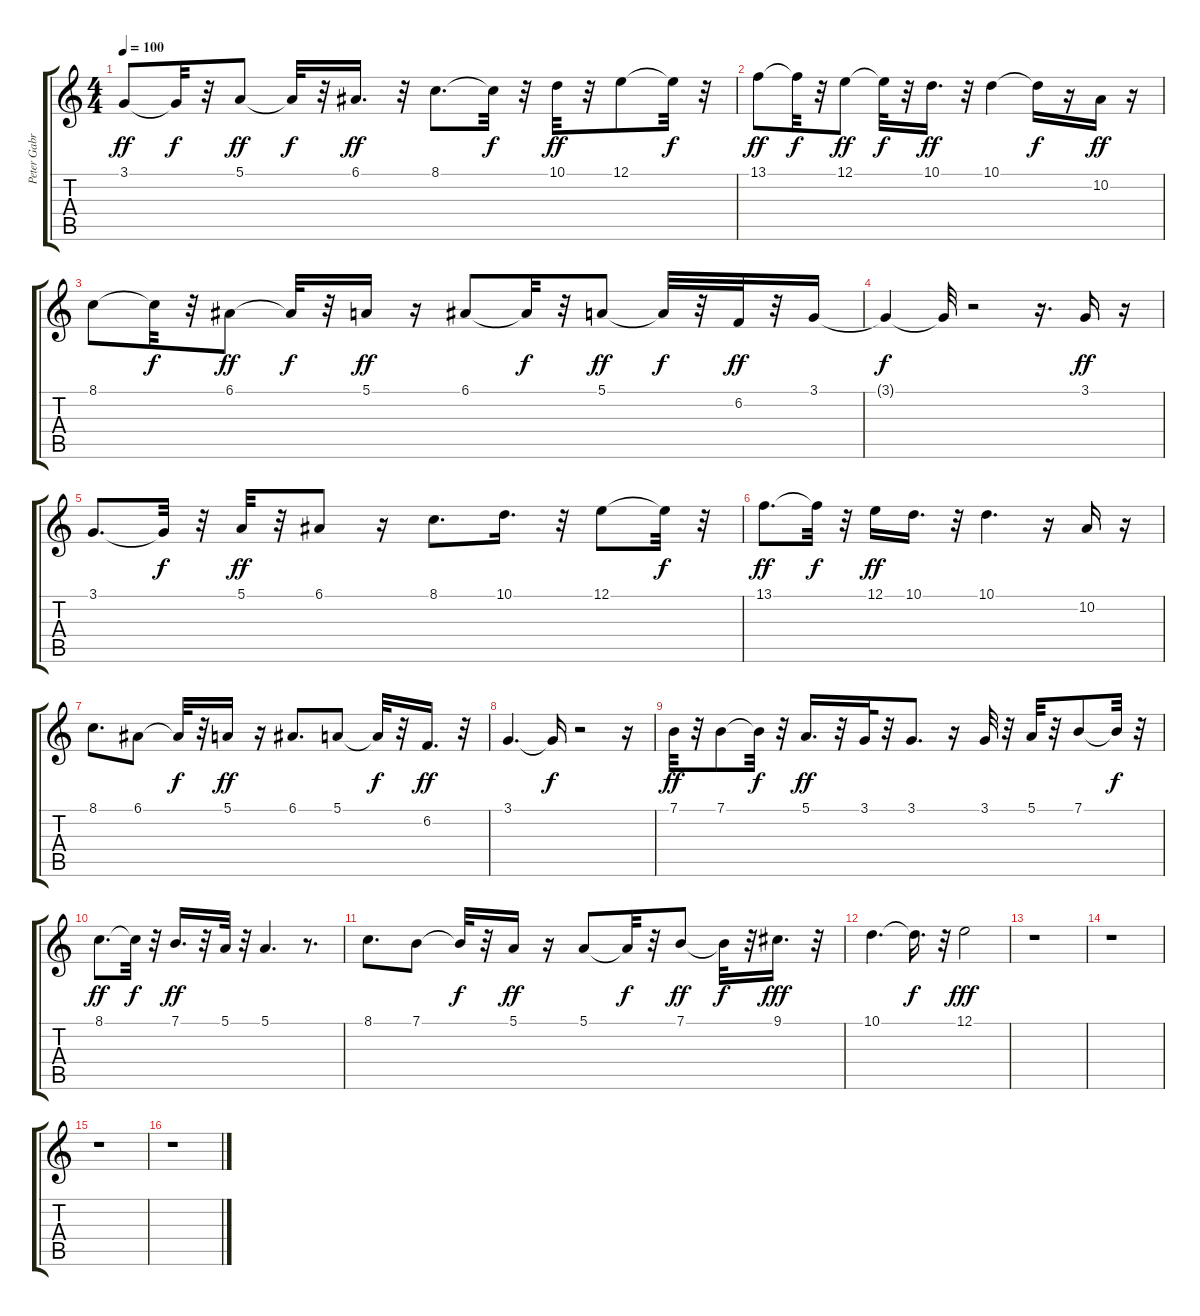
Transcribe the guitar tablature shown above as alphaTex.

\track ("Peter Gabriel" "Peter Gabr") {instrument lead4chiff}
\staff {score tabs}
\tuning (E4 B3 G3 D3 A2 E2) {hide}
\ts (4 4)
\tempo 100
\clef g2
\ks c
3.1.8{dy ff} 3.1{t}.32{dy f} r.32 5.1.8{dy ff} 5.1{t}.32{dy f} r.32 6.1.16{d dy ff} r.32 8.1.8{d} 8.1{t}.32{dy f} r.32 10.1.32{dy ff} r.32 12.1.8 12.1{t}.32{dy f} r.32 |
13.1.8{dy ff} 13.1{t}.32{dy f} r.32 12.1.8{dy ff} 12.1{t}.32{dy f} r.32 10.1.16{d dy ff} r.32 10.1.4 10.1{t}.16{dy f} r.16 10.2.16{dy ff} r.16 |
8.1.8 8.1{t}.32{dy f} r.32 6.1.8{dy ff} 6.1{t}.32{dy f} r.32 5.1.16{dy ff} r.16 6.1.8 6.1{t}.32{dy f} r.32 5.1.8{dy ff} 5.1{t}.32{dy f} r.32 6.2.32{dy ff} r.32 3.1.16 |
3.1{t}.4{dy f} 3.1{t}.32 r.2 r.16{d} 3.1.16{dy ff} r.16 |
3.1.8{d} 3.1{t}.32{dy f} r.32 5.1.32{dy ff} r.32 6.1.8 r.16 8.1.8{d} 10.1.16{d} r.32 12.1.8 12.1{t}.32{dy f} r.32 |
13.1.8{d dy ff} 13.1{t}.32{dy f} r.32 12.1.16{dy ff} 10.1.16{d} r.32 10.1.4{d} r.16 10.2.16 r.16 |
8.1.8{d} 6.1.8 6.1{t}.32{dy f} r.32 5.1.16{dy ff} r.16 6.1.8{d} 5.1.8 5.1{t}.32{dy f} r.32 6.2.16{d dy ff} r.32 |
3.1.4{d} 3.1{t}.16{dy f} r.2 r.16 |
7.1.32{dy ff} r.32 7.1.8 7.1{t}.32{dy f} r.32 5.1.16{d dy ff} r.32 3.1.32 r.32 3.1.8{d} r.16 3.1.32 r.32 5.1.32 r.32 7.1.8 7.1{t}.32{dy f} r.32 |
8.1.8{d dy ff} 8.1{t}.32{dy f} r.32 7.1.16{d dy ff} r.32 5.1.32 r.32 5.1.4{d} r.8{d} |
8.1.8{d} 7.1.8 7.1{t}.32{dy f} r.32 5.1.16{dy ff} r.16 5.1.8 5.1{t}.32{dy f} r.32 7.1.8{dy ff} 7.1{t}.32{dy f} r.32 9.1.16{d dy fff} r.32 |
10.1.4{d} 10.1{t}.16{d dy f} r.32 12.1.2{dy fff} |
r.1 |
r.1 |
r.1 |
r.1
